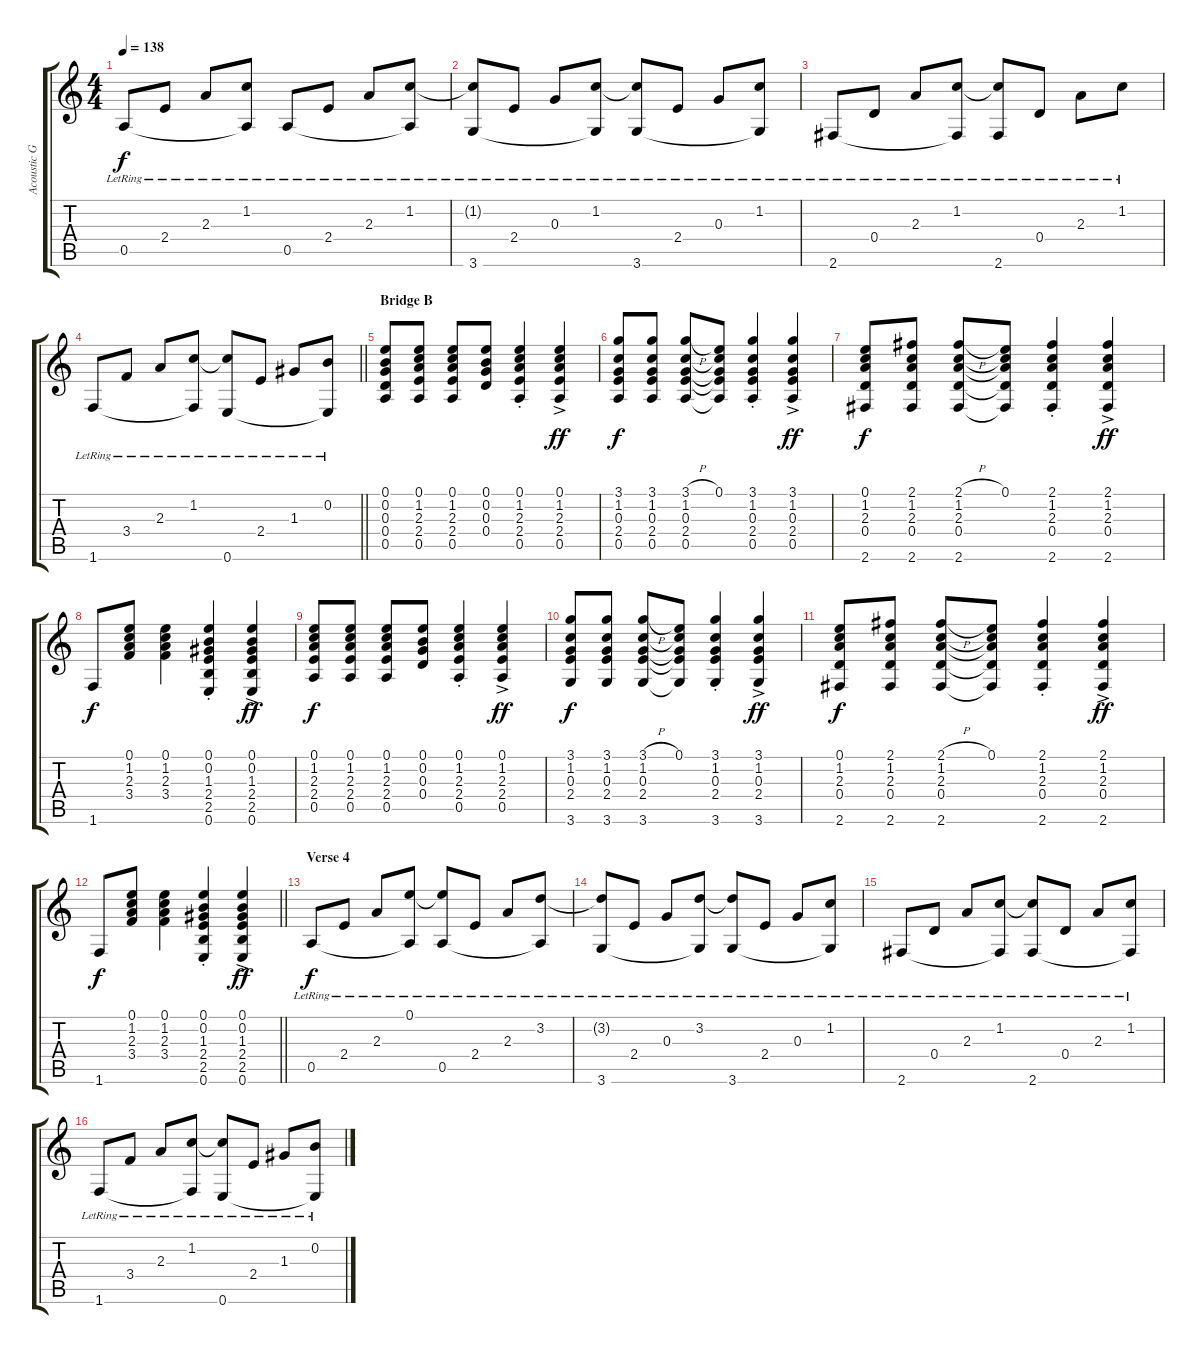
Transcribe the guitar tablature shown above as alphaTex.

\track ("Acoustic Guitar 1" "Acoustic G") {instrument acousticguitarsteel}
\staff {score tabs}
\tuning (E4 B3 G3 D3 A2 E2) {hide}
\ts (4 4)
\tempo 138
\clef g2
\ks c
0.5{lr}.8{dy f} 2.4{lr}.8 2.3{lr}.8 (1.2{lr} 0.5{t}).8 0.5{lr}.8 2.4{lr}.8 2.3{lr}.8 (1.2{lr} 0.5{t}).8 |
(1.2{t} 3.6{lr}).8 2.4{lr}.8 0.3{lr}.8 (1.2{lr} 3.6{t}).8 (1.2{t} 3.6{lr}).8 2.4{lr}.8 0.3{lr}.8 (1.2{lr} 3.6{t}).8 |
2.6{lr}.8 0.4{lr}.8 2.3{lr}.8 (1.2{lr} 2.6{t}).8 (1.2{t} 2.6{lr}).8 0.4{lr}.8 2.3{lr}.8 1.2{lr}.8 |
\barLineRight lightlight
1.6{lr}.8 3.4{lr}.8 2.3{lr}.8 (1.2{lr} 1.6{t}).8 (1.2{t} 0.6{lr}).8 2.4{lr}.8 1.3{lr}.8 (0.2{lr} 0.6{t}).8 |
\section ("" "Bridge B")
(0.1 0.2 0.3 0.4 0.5).8 (0.1 1.2 2.3 2.4 0.5).8 (0.1 1.2 2.3 2.4 0.5).8 (0.1 0.2 0.3 0.4).8 (0.1{st} 1.2{st} 2.3{st} 2.4{st} 0.5{st}).4 (0.1{ac} 1.2{ac} 2.3{ac} 2.4{ac} 0.5{ac}).4{dy ff} |
(3.1 1.2 0.3 2.4 0.5).8{dy f} (3.1 1.2 0.3 2.4 0.5).8 (3.1{h} 1.2 0.3 2.4 0.5).8 (0.1 1.2{t} 0.3{t} 2.4{t} 0.5{t}).8 (3.1{st} 1.2{st} 0.3{st} 2.4{st} 0.5).4 (3.1{ac} 1.2{ac} 0.3{ac} 2.4{ac} 0.5{ac}).4{dy ff} |
(0.1 1.2 2.3 0.4 2.6).8{dy f} (2.1 1.2 2.3 0.4 2.6).8 (2.1{h} 1.2 2.3 0.4 2.6).8 (0.1 1.2{t} 2.3{t} 0.4{t} 2.6{t}).8 (2.1{st} 1.2 2.3 0.4 2.6).4 (2.1{ac} 1.2{ac} 2.3{ac} 0.4{ac} 2.6{ac}).4{dy ff} |
1.6.8{dy f} (0.1 1.2 2.3 3.4).8 (0.1 1.2 2.3 3.4).4 (0.1{st} 0.2{st} 1.3{st} 2.4{st} 2.5{st} 0.6{st}).4 (0.1{ac} 0.2{ac} 1.3{ac} 2.4{ac} 2.5{ac} 0.6{ac}).4{dy ff} |
(0.1 1.2 2.3 2.4 0.5).8{dy f} (0.1 1.2 2.3 2.4 0.5).8 (0.1 1.2 2.3 2.4 0.5).8 (0.1 0.2 0.3 0.4).8 (0.1{st} 1.2{st} 2.3{st} 2.4{st} 0.5{st}).4 (0.1{ac} 1.2{ac} 2.3{ac} 2.4{ac} 0.5{ac}).4{dy ff} |
(3.1 1.2 0.3 2.4 3.6).8{dy f} (3.1 1.2 0.3 2.4 3.6).8 (3.1{h} 1.2 0.3 2.4 3.6).8 (0.1 1.2{t} 0.3{t} 2.4{t} 3.6{t}).8 (3.1{st} 1.2{st} 0.3{st} 2.4{st} 3.6{st}).4 (3.1{ac} 1.2{ac} 0.3{ac} 2.4{ac} 3.6{ac}).4{dy ff} |
(0.1 1.2 2.3 0.4 2.6).8{dy f} (2.1 1.2 2.3 0.4 2.6).8 (2.1{h} 1.2 2.3 0.4 2.6).8 (0.1 1.2{t} 2.3{t} 0.4{t} 2.6{t}).8 (2.1{st} 1.2 2.3 0.4 2.6).4 (2.1{ac} 1.2{ac} 2.3{ac} 0.4{ac} 2.6{ac}).4{dy ff} |
\barLineRight lightlight
1.6.8{dy f} (0.1 1.2 2.3 3.4).8 (0.1 1.2 2.3 3.4).4 (0.1{st} 0.2{st} 1.3{st} 2.4{st} 2.5{st} 0.6{st}).4 (0.1{ac} 0.2{ac} 1.3{ac} 2.4{ac} 2.5{ac} 0.6{ac}).4{dy ff} |
\section ("" "Verse 4")
0.5{lr}.8{dy f} 2.4{lr}.8 2.3{lr}.8 (0.1{lr} 0.5{t}).8 (0.1{t} 0.5{lr}).8 2.4{lr}.8 2.3{lr}.8 (3.2{lr} 0.5{t}).8 |
(3.2{t} 3.6{lr}).8 2.4{lr}.8 0.3{lr}.8 (3.2{lr} 3.6{t}).8 (3.2{t} 3.6{lr}).8 2.4{lr}.8 0.3{lr}.8 (1.2{lr} 3.6{t}).8 |
2.6{lr}.8 0.4{lr}.8 2.3{lr}.8 (1.2{lr} 2.6{t}).8 (1.2{t} 2.6{lr}).8 0.4{lr}.8 2.3{lr}.8 (1.2{lr} 2.6{t}).8 |
1.6{lr}.8 3.4{lr}.8 2.3{lr}.8 (1.2{lr} 1.6{t}).8 (1.2{t} 0.6{lr}).8 2.4{lr}.8 1.3{lr}.8 (0.2{lr} 0.6{t}).8
